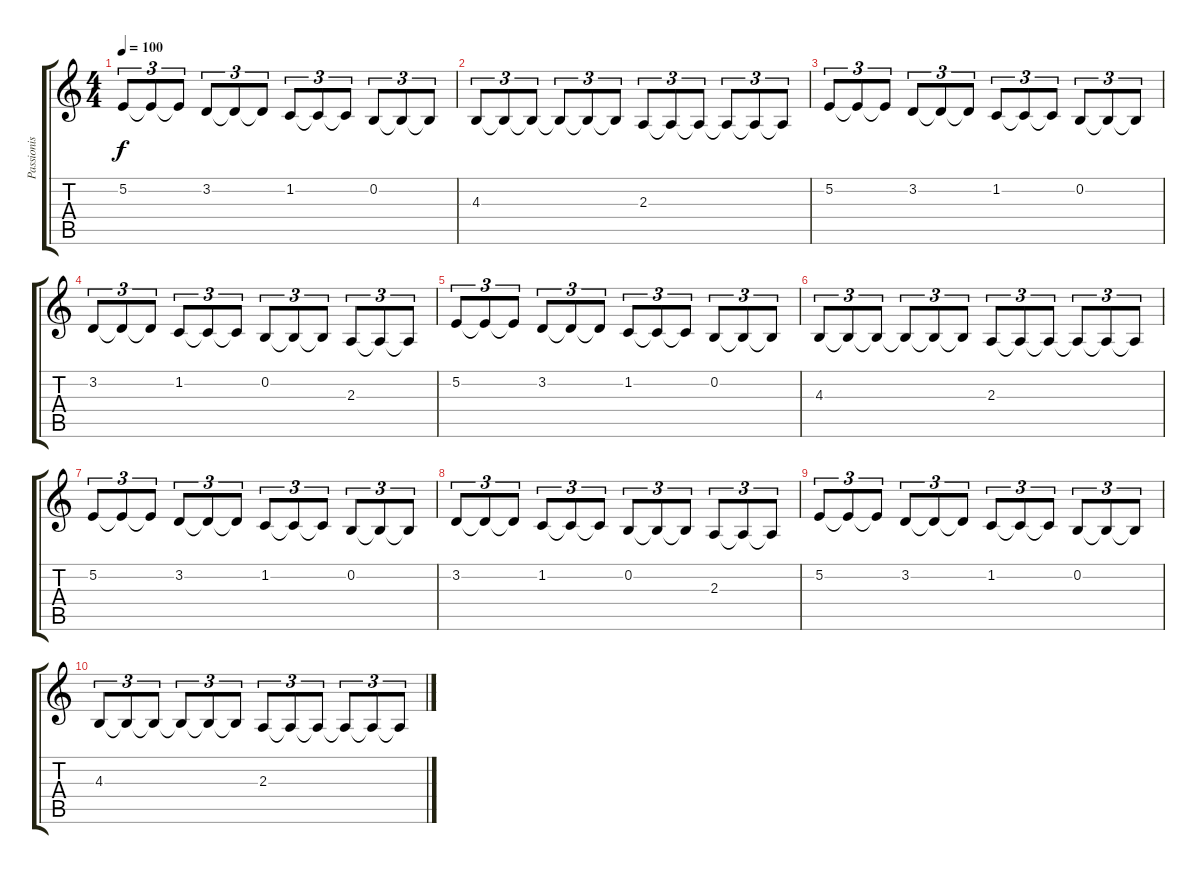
\track ("Passionis" "Passionis") {instrument choiraahs}
\staff {score tabs}
\tuning (E4 B3 G3 D3 A2 E2) {hide}
\ts (4 4)
\tempo 100
\clef g2
\ks c
5.2.8{tu (3 2) dy f} 5.2{t}.8{tu (3 2)} 5.2{t}.8{tu (3 2)} 3.2.8{tu (3 2)} 3.2{t}.8{tu (3 2)} 3.2{t}.8{tu (3 2)} 1.2.8{tu (3 2)} 1.2{t}.8{tu (3 2)} 1.2{t}.8{tu (3 2)} 0.2.8{tu (3 2)} 0.2{t}.8{tu (3 2)} 0.2{t}.8{tu (3 2)} |
4.3.8{tu (3 2)} 4.3{t}.8{tu (3 2)} 4.3{t}.8{tu (3 2)} 4.3{t}.8{tu (3 2)} 4.3{t}.8{tu (3 2)} 4.3{t}.8{tu (3 2)} 2.3.8{tu (3 2)} 2.3{t}.8{tu (3 2)} 2.3{t}.8{tu (3 2)} 2.3{t}.8{tu (3 2)} 2.3{t}.8{tu (3 2)} 2.3{t}.8{tu (3 2)} |
5.2.8{tu (3 2)} 5.2{t}.8{tu (3 2)} 5.2{t}.8{tu (3 2)} 3.2.8{tu (3 2)} 3.2{t}.8{tu (3 2)} 3.2{t}.8{tu (3 2)} 1.2.8{tu (3 2)} 1.2{t}.8{tu (3 2)} 1.2{t}.8{tu (3 2)} 0.2.8{tu (3 2)} 0.2{t}.8{tu (3 2)} 0.2{t}.8{tu (3 2)} |
3.2.8{tu (3 2)} 3.2{t}.8{tu (3 2)} 3.2{t}.8{tu (3 2)} 1.2.8{tu (3 2)} 1.2{t}.8{tu (3 2)} 1.2{t}.8{tu (3 2)} 0.2.8{tu (3 2)} 0.2{t}.8{tu (3 2)} 0.2{t}.8{tu (3 2)} 2.3.8{tu (3 2)} 2.3{t}.8{tu (3 2)} 2.3{t}.8{tu (3 2)} |
5.2.8{tu (3 2)} 5.2{t}.8{tu (3 2)} 5.2{t}.8{tu (3 2)} 3.2.8{tu (3 2)} 3.2{t}.8{tu (3 2)} 3.2{t}.8{tu (3 2)} 1.2.8{tu (3 2)} 1.2{t}.8{tu (3 2)} 1.2{t}.8{tu (3 2)} 0.2.8{tu (3 2)} 0.2{t}.8{tu (3 2)} 0.2{t}.8{tu (3 2)} |
4.3.8{tu (3 2)} 4.3{t}.8{tu (3 2)} 4.3{t}.8{tu (3 2)} 4.3{t}.8{tu (3 2)} 4.3{t}.8{tu (3 2)} 4.3{t}.8{tu (3 2)} 2.3.8{tu (3 2)} 2.3{t}.8{tu (3 2)} 2.3{t}.8{tu (3 2)} 2.3{t}.8{tu (3 2)} 2.3{t}.8{tu (3 2)} 2.3{t}.8{tu (3 2)} |
5.2.8{tu (3 2)} 5.2{t}.8{tu (3 2)} 5.2{t}.8{tu (3 2)} 3.2.8{tu (3 2)} 3.2{t}.8{tu (3 2)} 3.2{t}.8{tu (3 2)} 1.2.8{tu (3 2)} 1.2{t}.8{tu (3 2)} 1.2{t}.8{tu (3 2)} 0.2.8{tu (3 2)} 0.2{t}.8{tu (3 2)} 0.2{t}.8{tu (3 2)} |
3.2.8{tu (3 2)} 3.2{t}.8{tu (3 2)} 3.2{t}.8{tu (3 2)} 1.2.8{tu (3 2)} 1.2{t}.8{tu (3 2)} 1.2{t}.8{tu (3 2)} 0.2.8{tu (3 2)} 0.2{t}.8{tu (3 2)} 0.2{t}.8{tu (3 2)} 2.3.8{tu (3 2)} 2.3{t}.8{tu (3 2)} 2.3{t}.8{tu (3 2)} |
5.2.8{tu (3 2)} 5.2{t}.8{tu (3 2)} 5.2{t}.8{tu (3 2)} 3.2.8{tu (3 2)} 3.2{t}.8{tu (3 2)} 3.2{t}.8{tu (3 2)} 1.2.8{tu (3 2)} 1.2{t}.8{tu (3 2)} 1.2{t}.8{tu (3 2)} 0.2.8{tu (3 2)} 0.2{t}.8{tu (3 2)} 0.2{t}.8{tu (3 2)} |
4.3.8{tu (3 2)} 4.3{t}.8{tu (3 2)} 4.3{t}.8{tu (3 2)} 4.3{t}.8{tu (3 2)} 4.3{t}.8{tu (3 2)} 4.3{t}.8{tu (3 2)} 2.3.8{tu (3 2)} 2.3{t}.8{tu (3 2)} 2.3{t}.8{tu (3 2)} 2.3{t}.8{tu (3 2)} 2.3{t}.8{tu (3 2)} 2.3{t}.8{tu (3 2)}
